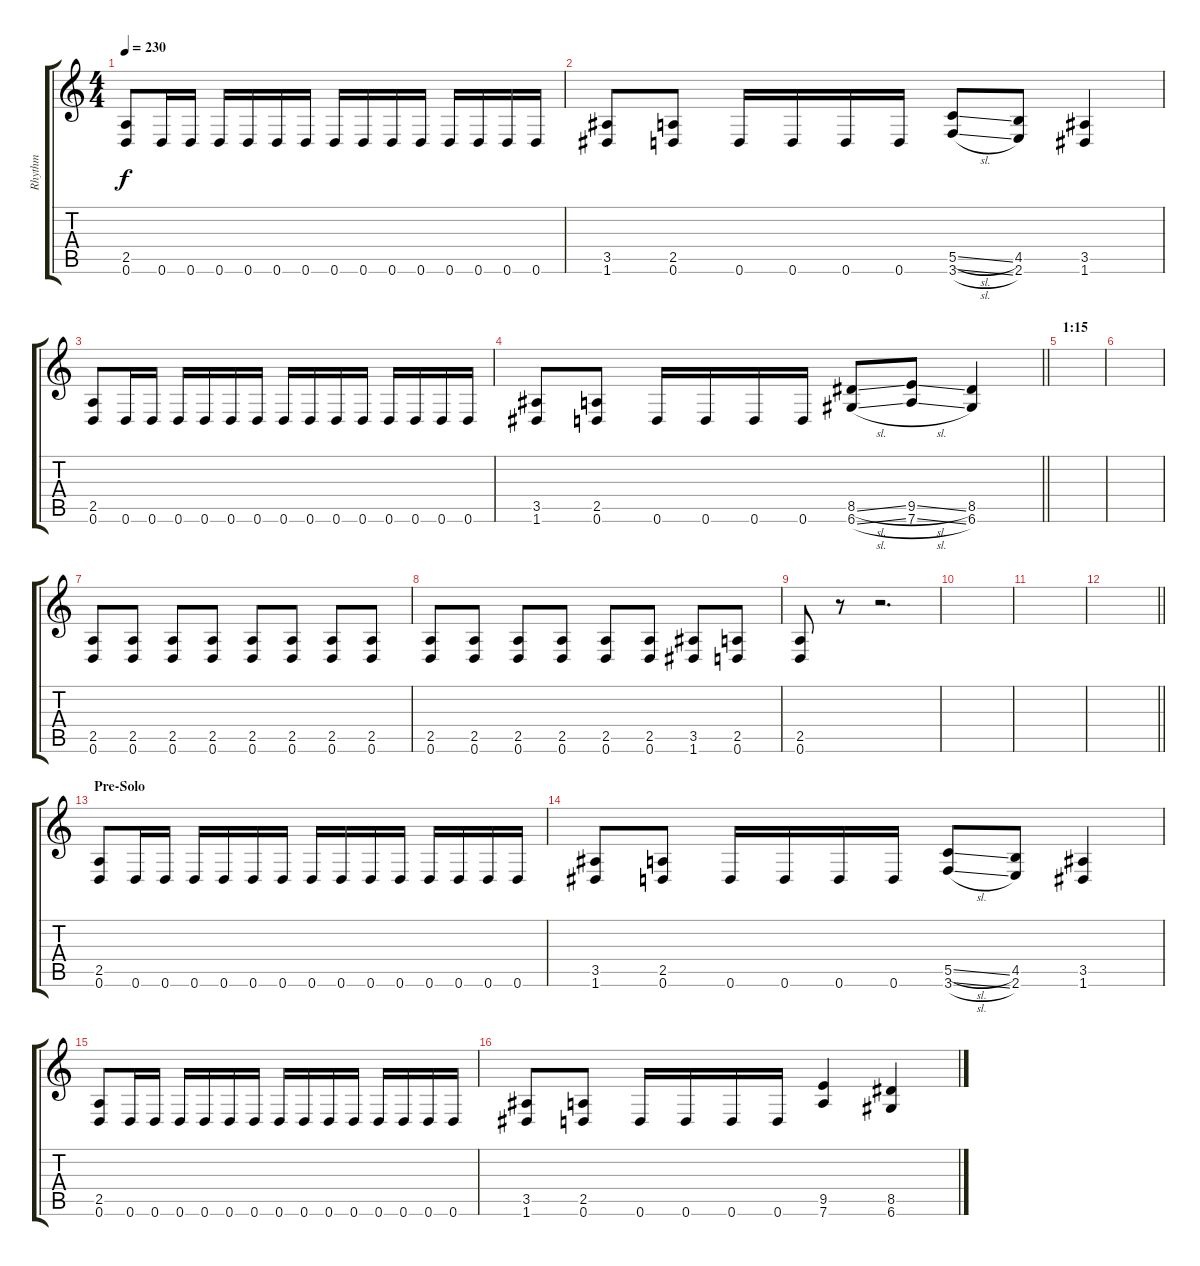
\track ("Rhythm" "Rhythm") {instrument distortionguitar}
\staff {score tabs}
\tuning (D4 A3 F3 C3 G2 D2) {hide}
\ts (4 4)
\tempo 230
\clef g2
\ks c
(2.5 0.6).8{dy f} 0.6.16 0.6.16 0.6.16 0.6.16 0.6.16 0.6.16 0.6.16 0.6.16 0.6.16 0.6.16 0.6.16 0.6.16 0.6.16 0.6.16 |
(3.5 1.6).8 (2.5 0.6).8 0.6.16 0.6.16 0.6.16 0.6.16 (5.5{sl} 3.6{sl}).8 (4.5 2.6).8 (3.5 1.6).4 |
(2.5 0.6).8 0.6.16 0.6.16 0.6.16 0.6.16 0.6.16 0.6.16 0.6.16 0.6.16 0.6.16 0.6.16 0.6.16 0.6.16 0.6.16 0.6.16 |
\barLineRight lightlight
(3.5 1.6).8 (2.5 0.6).8 0.6.16 0.6.16 0.6.16 0.6.16 (8.5{sl} 6.6{sl}).8 (9.5{sl} 7.6{sl}).8 (8.5 6.6).4 |
\section ("" "1:15")
|
|
(2.5 0.6).8 (2.5 0.6).8 (2.5 0.6).8 (2.5 0.6).8 (2.5 0.6).8 (2.5 0.6).8 (2.5 0.6).8 (2.5 0.6).8 |
(2.5 0.6).8 (2.5 0.6).8 (2.5 0.6).8 (2.5 0.6).8 (2.5 0.6).8 (2.5 0.6).8 (3.5 1.6).8 (2.5 0.6).8 |
(2.5 0.6).8 r.8 r.2{d} |
|
|
\barLineRight lightlight
|
\section ("" "Pre-Solo")
(2.5 0.6).8 0.6.16 0.6.16 0.6.16 0.6.16 0.6.16 0.6.16 0.6.16 0.6.16 0.6.16 0.6.16 0.6.16 0.6.16 0.6.16 0.6.16 |
(3.5 1.6).8 (2.5 0.6).8 0.6.16 0.6.16 0.6.16 0.6.16 (5.5{sl} 3.6{sl}).8 (4.5 2.6).8 (3.5 1.6).4 |
(2.5 0.6).8 0.6.16 0.6.16 0.6.16 0.6.16 0.6.16 0.6.16 0.6.16 0.6.16 0.6.16 0.6.16 0.6.16 0.6.16 0.6.16 0.6.16 |
(3.5 1.6).8 (2.5 0.6).8 0.6.16 0.6.16 0.6.16 0.6.16 (9.5 7.6).4 (8.5 6.6).4
